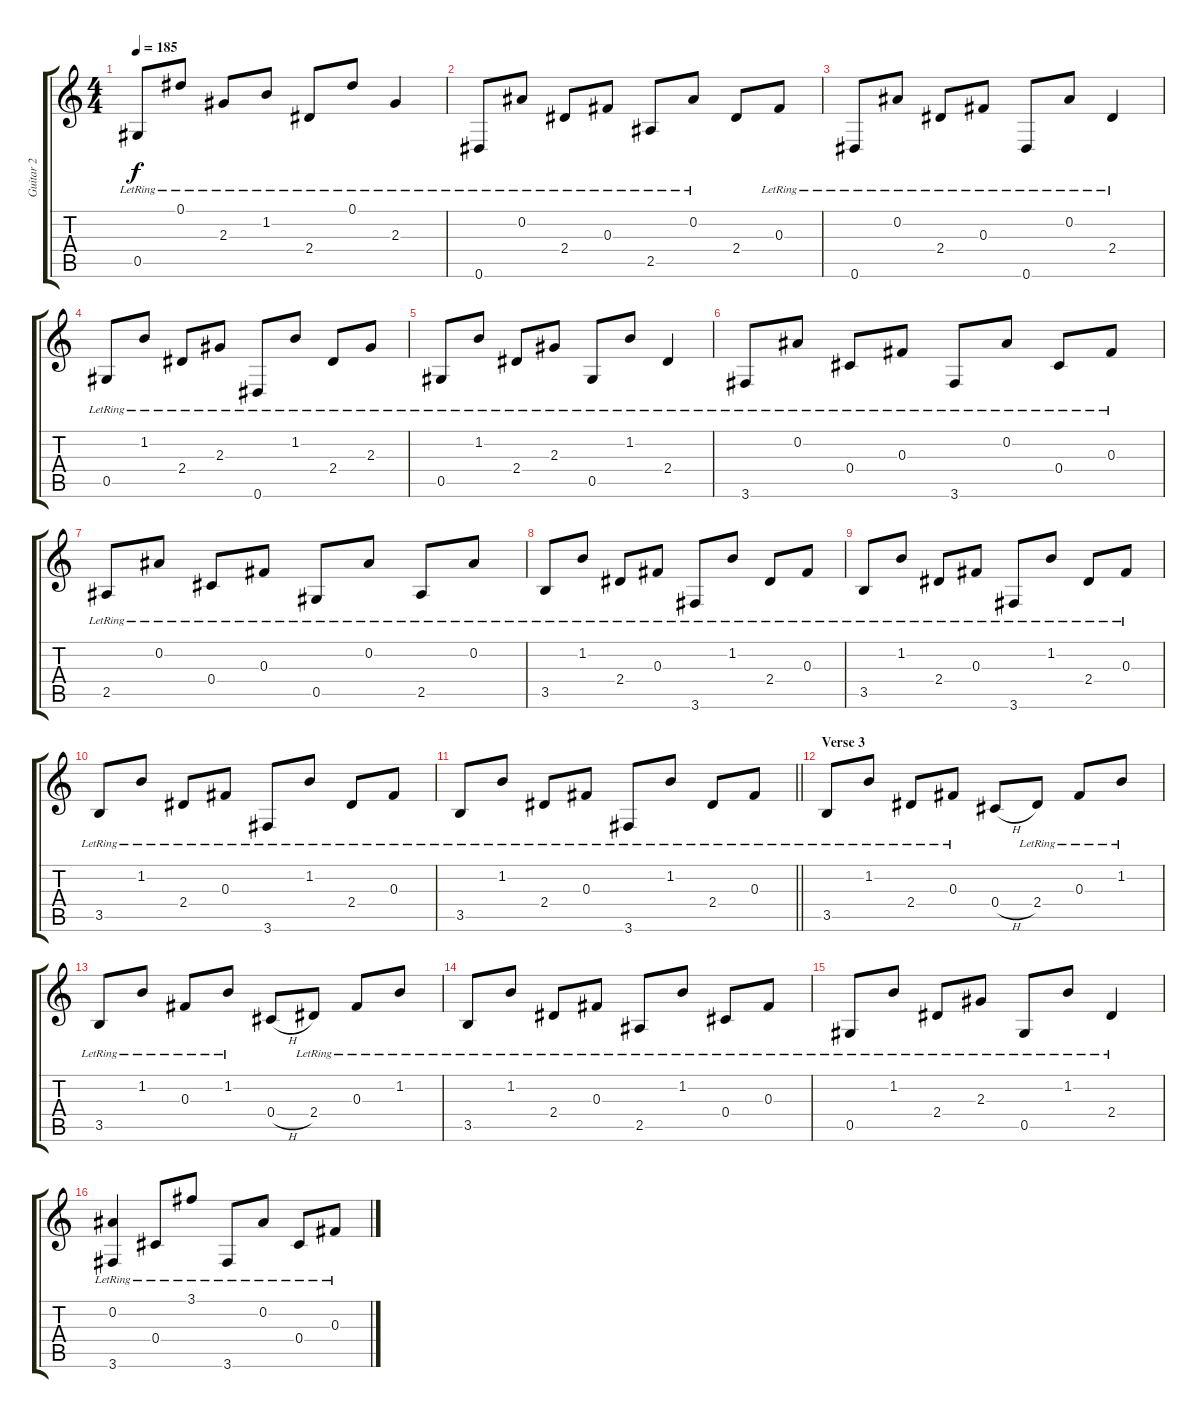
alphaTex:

\track ("Guitar 2" "Guitar 2") {instrument acousticguitarsteel}
\staff {score tabs}
\tuning (Eb4 Bb3 Gb3 Db3 Ab2 Eb2) {hide}
\ts (4 4)
\tempo 185
\clef g2
\ks c
0.5{lr}.8{dy f} 0.1{lr}.8 2.3{lr}.8 1.2{lr}.8 2.4{lr}.8 0.1{lr}.8 2.3{lr}.4 |
0.6{lr}.8 0.2{lr}.8 2.4{lr}.8 0.3{lr}.8 2.5{lr}.8 0.2{lr}.8 2.4.8 0.3{lr}.8 |
0.6{lr}.8 0.2{lr}.8 2.4{lr}.8 0.3{lr}.8 0.6{lr}.8 0.2{lr}.8 2.4{lr}.4 |
0.5{lr}.8 1.2{lr}.8 2.4{lr}.8 2.3{lr}.8 0.6{lr}.8 1.2{lr}.8 2.4{lr}.8 2.3{lr}.8 |
0.5{lr}.8 1.2{lr}.8 2.4{lr}.8 2.3{lr}.8 0.5{lr}.8 1.2{lr}.8 2.4{lr}.4 |
3.6{lr}.8 0.2{lr}.8 0.4{lr}.8 0.3{lr}.8 3.6{lr}.8 0.2{lr}.8 0.4{lr}.8 0.3{lr}.8 |
2.5{lr}.8 0.2{lr}.8 0.4{lr}.8 0.3{lr}.8 0.5{lr}.8 0.2{lr}.8 2.5{lr}.8 0.2{lr}.8 |
3.5{lr}.8 1.2{lr}.8 2.4{lr}.8 0.3{lr}.8 3.6{lr}.8 1.2{lr}.8 2.4{lr}.8 0.3{lr}.8 |
3.5{lr}.8 1.2{lr}.8 2.4{lr}.8 0.3{lr}.8 3.6{lr}.8 1.2{lr}.8 2.4{lr}.8 0.3{lr}.8 |
3.5{lr}.8 1.2{lr}.8 2.4{lr}.8 0.3{lr}.8 3.6{lr}.8 1.2{lr}.8 2.4{lr}.8 0.3{lr}.8 |
\barLineRight lightlight
3.5{lr}.8 1.2{lr}.8 2.4{lr}.8 0.3{lr}.8 3.6{lr}.8 1.2{lr}.8 2.4{lr}.8 0.3{lr}.8 |
\section ("" "Verse 3")
3.5{lr}.8 1.2{lr}.8 2.4{lr}.8 0.3{lr}.8 0.4{h}.8 2.4{lr}.8 0.3{lr}.8 1.2{lr}.8 |
3.5{lr}.8 1.2{lr}.8 0.3{lr}.8 1.2{lr}.8 0.4{h}.8 2.4{lr}.8 0.3{lr}.8 1.2{lr}.8 |
3.5{lr}.8 1.2{lr}.8 2.4{lr}.8 0.3{lr}.8 2.5{lr}.8 1.2{lr}.8 0.4{lr}.8 0.3{lr}.8 |
0.5{lr}.8 1.2{lr}.8 2.4{lr}.8 2.3{lr}.8 0.5{lr}.8 1.2{lr}.8 2.4{lr}.4 |
(0.2{lr} 3.6{lr}).4 0.4{lr}.8 3.1{lr}.8 3.6{lr}.8 0.2{lr}.8 0.4{lr}.8 0.3{lr}.8
